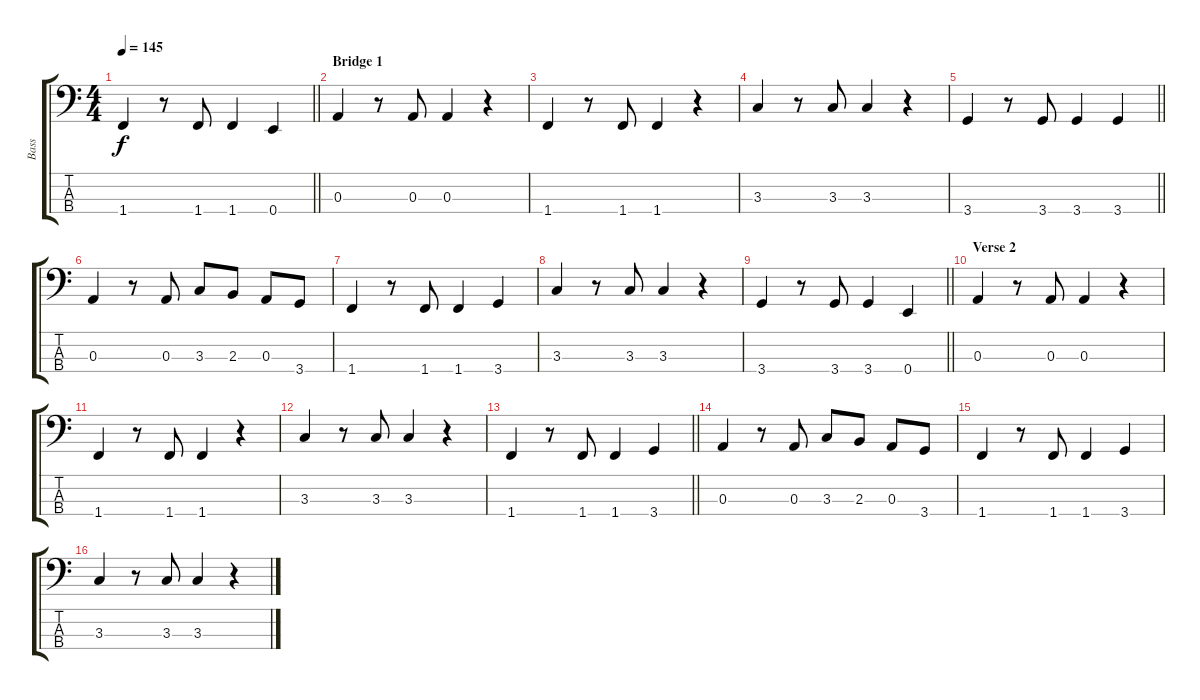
\track ("Bass" "Bass") {instrument electricbassfinger}
\staff {score tabs}
\tuning (G2 D2 A1 E1) {hide}
\ts (4 4)
\tempo 145
\clef f4
\barLineRight lightlight
\ks c
1.4.4{dy f} r.8 1.4.8 1.4.4 0.4.4 |
\section ("" "Bridge 1")
0.3.4 r.8 0.3.8 0.3.4 r.4 |
1.4.4 r.8 1.4.8 1.4.4 r.4 |
3.3.4 r.8 3.3.8 3.3.4 r.4 |
\barLineRight lightlight
3.4.4 r.8 3.4.8 3.4.4 3.4.4 |
0.3.4 r.8 0.3.8 3.3.8 2.3.8 0.3.8 3.4.8 |
1.4.4 r.8 1.4.8 1.4.4 3.4.4 |
3.3.4 r.8 3.3.8 3.3.4 r.4 |
\barLineRight lightlight
3.4.4 r.8 3.4.8 3.4.4 0.4.4 |
\section ("" "Verse 2")
0.3.4 r.8 0.3.8 0.3.4 r.4 |
1.4.4 r.8 1.4.8 1.4.4 r.4 |
3.3.4 r.8 3.3.8 3.3.4 r.4 |
\barLineRight lightlight
1.4.4 r.8 1.4.8 1.4.4 3.4.4 |
0.3.4 r.8 0.3.8 3.3.8 2.3.8 0.3.8 3.4.8 |
1.4.4 r.8 1.4.8 1.4.4 3.4.4 |
3.3.4 r.8 3.3.8 3.3.4 r.4
